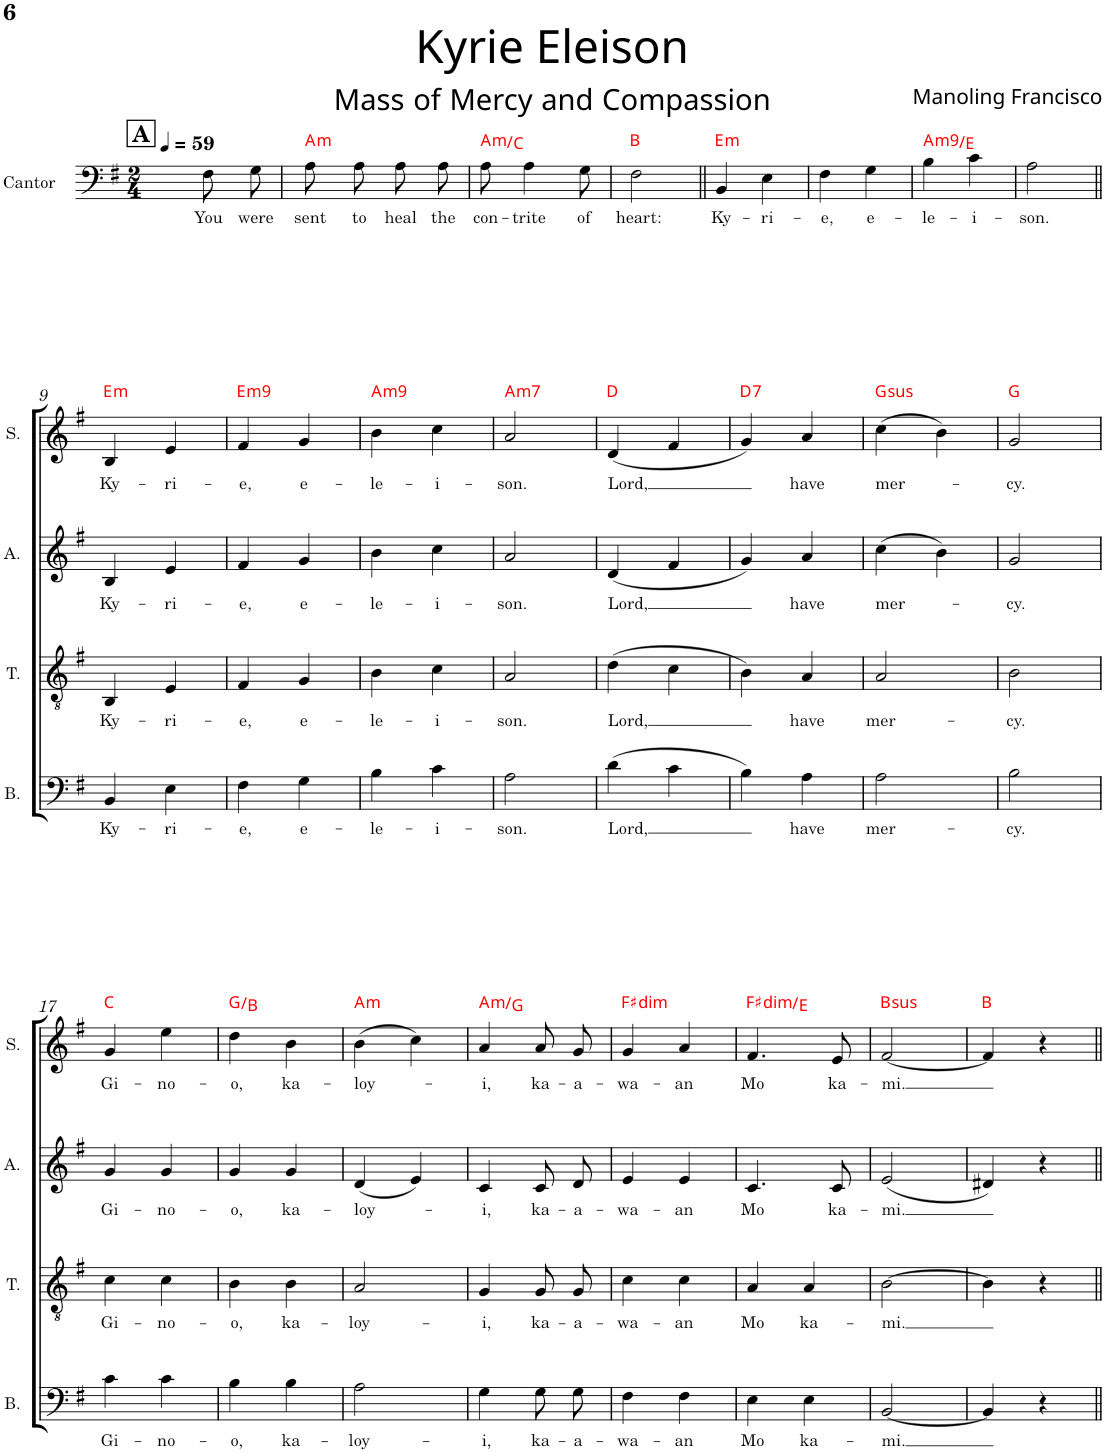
**kern	**text	**kern	**text	**kern	**text	**kern	**text	**harte	**kern	**text	**harte
*part2	*part2	*part2	*part2	*part2	*part2	*part2	*part2	*part2	*part1	*part1	*part1
*staff5	*staff5	*staff4	*staff4	*staff3	*staff3	*staff2	*staff2	*	*staff1	*staff1	*
*I"Soprano	*	*	*	*	*	*	*	*	*I"Cantor	*	*
*I'S.	*	*	*	*	*	*	*	*	*I'C.	*	*
!!LO:PB:g=z
*stria5	*	*stria5	*	*stria5	*	*stria5	*	*	*	*	*
*clefF4	*	*clefGv2	*	*clefG2	*	*clefG2	*	*	*clefF4	*	*
*k[f#]	*	*k[f#]	*	*k[f#]	*	*k[f#]	*	*	*k[f#]	*	*
*M2/4	*	*M2/4	*	*M2/4	*	*M2/4	*	*	*M2/4	*	*
*MM59	*	*MM59	*	*MM59	*	*MM59	*	*	*MM59	*	*
!!LO:REH:place=s1:a:B:cj:fs=14:t=A
!!LO:REH:place=s2:a:B:cj:fs=14:t=A
=1	=1	=1	=1	=1	=1	=1	=1	=1	=1	=1	=1
2r	.	2r	.	2r	.	2r	.	.	4ryy	.	.
!	!	!	!	!	!	!	!	!	!	!LO:LY:b	!
.	.	.	.	.	.	.	.	.	8F#\L	You	.
!	!	!	!	!	!	!	!	!	!	!LO:LY:b	!
.	.	.	.	.	.	.	.	.	8G\J	were	.
=2	=2	=2	=2	=2	=2	=2	=2	=2	=2	=2	=2
!	!	!	!	!	!	!	!	!	!	!LO:LY:b	!LO:H:kt=m
2r	.	2r	.	2r	.	2r	.	.	8A\L	sent	A:min
!	!	!	!	!	!	!	!	!	!	!LO:LY:b	!
.	.	.	.	.	.	.	.	.	8A\J	to	.
!	!	!	!	!	!	!	!	!	!	!LO:LY:b	!
.	.	.	.	.	.	.	.	.	8A\L	heal	.
!	!	!	!	!	!	!	!	!	!	!LO:LY:b	!
.	.	.	.	.	.	.	.	.	8A\J	the	.
=3	=3	=3	=3	=3	=3	=3	=3	=3	=3	=3	=3
!	!	!	!	!	!	!	!	!	!	!LO:LY:b	!LO:H:kt=m
2r	.	2r	.	2r	.	2r	.	.	8A\	con-	A:min/b3
!	!	!	!	!	!	!	!	!	!	!LO:LY:b	!
.	.	.	.	.	.	.	.	.	4A\	-trite	.
!	!	!	!	!	!	!	!	!	!	!LO:LY:b	!
.	.	.	.	.	.	.	.	.	8G\	of	.
=4	=4	=4	=4	=4	=4	=4	=4	=4	=4	=4	=4
!	!	!	!	!	!	!	!	!	!	!LO:LY:b	!
2r	.	2r	.	2r	.	2r	.	.	2F#\	heart:	B:maj
=5||	=5||	=5||	=5||	=5||	=5||	=5||	=5||	=5||	=5||	=5||	=5||
!	!	!	!	!	!	!	!	!	!	!LO:LY:b	!LO:H:kt=m
2r	.	2r	.	2r	.	2r	.	.	4BB/	Ky-	E:min
!	!	!	!	!	!	!	!	!	!	!LO:LY:b	!
.	.	.	.	.	.	.	.	.	4E\	-ri-	.
=6	=6	=6	=6	=6	=6	=6	=6	=6	=6	=6	=6
!	!	!	!	!	!	!	!	!	!	!LO:LY:b	!
2r	.	2r	.	2r	.	2r	.	.	4F#\	-e,	.
!	!	!	!	!	!	!	!	!	!	!LO:LY:b	!
.	.	.	.	.	.	.	.	.	4G\	e-	.
=7	=7	=7	=7	=7	=7	=7	=7	=7	=7	=7	=7
!	!	!	!	!	!	!	!	!	!	!LO:LY:b	!LO:H:kt=m9
2r	.	2r	.	2r	.	2r	.	.	4B\	-le-	A:min9/5
!	!	!	!	!	!	!	!	!	!	!LO:LY:b	!
.	.	.	.	.	.	.	.	.	4c\	-i-	.
=8	=8	=8	=8	=8	=8	=8	=8	=8	=8	=8	=8
!	!	!	!	!	!	!	!	!	!	!LO:LY:b	!
2r	.	2r	.	2r	.	2r	.	.	2A\	-son.	.
!!LO:LB:g=z
=9||	=9||	=9||	=9||	=9||	=9||	=9||	=9||	=9||	=9||	=9||	=9||
!	!LO:LY:b	!	!LO:LY:b	!	!LO:LY:b	!	!LO:LY:b	!LO:H:kt=m	!	!	!
4BB/	Ky-	4BB/	Ky-	4B/	Ky-	4B/	Ky-	E:min	2r	.	.
!	!LO:LY:b	!	!LO:LY:b	!	!LO:LY:b	!	!LO:LY:b	!	!	!	!
4E\	-ri-	4E/	-ri-	4e/	-ri-	4e/	-ri-	.	.	.	.
=10	=10	=10	=10	=10	=10	=10	=10	=10	=10	=10	=10
!	!LO:LY:b	!	!LO:LY:b	!	!LO:LY:b	!	!LO:LY:b	!LO:H:kt=m9	!	!	!
4F#\	-e,	4F#/	-e,	4f#/	-e,	4f#/	-e,	E:min9	2r	.	.
!	!LO:LY:b	!	!LO:LY:b	!	!LO:LY:b	!	!LO:LY:b	!	!	!	!
4G\	e-	4G/	e-	4g/	e-	4g/	e-	.	.	.	.
=11	=11	=11	=11	=11	=11	=11	=11	=11	=11	=11	=11
!	!LO:LY:b	!	!LO:LY:b	!	!LO:LY:b	!	!LO:LY:b	!LO:H:kt=m9	!	!	!
4B\	-le-	4B\	-le-	4b\	-le-	4b\	-le-	A:min9	2r	.	.
!	!LO:LY:b	!	!LO:LY:b	!	!LO:LY:b	!	!LO:LY:b	!	!	!	!
4c\	-i-	4c\	-i-	4cc\	-i-	4cc\	-i-	.	.	.	.
=12	=12	=12	=12	=12	=12	=12	=12	=12	=12	=12	=12
!	!LO:LY:b	!	!LO:LY:b	!	!LO:LY:b	!	!LO:LY:b	!LO:H:kt=m7	!	!	!
2A\	-son.	2A/	-son.	2a/	-son.	2a/	-son.	A:min7	2r	.	.
=13	=13	=13	=13	=13	=13	=13	=13	=13	=13	=13	=13
!	!LO:LY:b	!	!LO:LY:b	!	!LO:LY:b	!	!LO:LY:b	!	!	!	!
(4d\	Lord,	(4d\	Lord,	(4d/	Lord,	(4d/	Lord,	D:maj	2r	.	.
4c\	.	4c\	.	4f#/	.	4f#/	.	.	.	.	.
=14	=14	=14	=14	=14	=14	=14	=14	=14	=14	=14	=14
!	!	!	!	!	!	!	!	!LO:H:kt=7	!	!	!
4B\)	.	4B\)	.	4g/)	.	4g/)	.	D:7	2r	.	.
!	!LO:LY:b	!	!LO:LY:b	!	!LO:LY:b	!	!LO:LY:b	!	!	!	!
4A\	have	4A/	have	4a/	have	4a/	have	.	.	.	.
=15	=15	=15	=15	=15	=15	=15	=15	=15	=15	=15	=15
!	!LO:LY:b	!	!LO:LY:b	!	!LO:LY:b	!	!LO:LY:b	!LO:H:kt=sus	!	!	!
2A\	mer-	2A/	mer-	(4cc\	mer-	(4cc\	mer-	G:sus4	2r	.	.
.	.	.	.	4b\)	.	4b\)	.	.	.	.	.
=16	=16	=16	=16	=16	=16	=16	=16	=16	=16	=16	=16
!	!LO:LY:b	!	!LO:LY:b	!	!LO:LY:b	!	!LO:LY:b	!	!	!	!
2B\	-cy.	2B\	-cy.	2g/	-cy.	2g/	-cy.	G:maj	2r	.	.
!!LO:LB:g=z
=17	=17	=17	=17	=17	=17	=17	=17	=17	=17	=17	=17
!	!LO:LY:b	!	!LO:LY:b	!	!LO:LY:b	!	!LO:LY:b	!	!	!	!
4c\	Gi-	4c\	Gi-	4g/	Gi-	4g/	Gi-	C:maj	2r	.	.
!	!LO:LY:b	!	!LO:LY:b	!	!LO:LY:b	!	!LO:LY:b	!	!	!	!
4c\	-no-	4c\	-no-	4g/	-no-	4ee\	-no-	.	.	.	.
=18	=18	=18	=18	=18	=18	=18	=18	=18	=18	=18	=18
!	!LO:LY:b	!	!LO:LY:b	!	!LO:LY:b	!	!LO:LY:b	!	!	!	!
4B\	-o,	4B\	-o,	4g/	-o,	4dd\	-o,	G:maj/3	2r	.	.
!	!LO:LY:b	!	!LO:LY:b	!	!LO:LY:b	!	!LO:LY:b	!	!	!	!
4B\	ka-	4B\	ka-	4g/	ka-	4b\	ka-	.	.	.	.
=19	=19	=19	=19	=19	=19	=19	=19	=19	=19	=19	=19
!	!LO:LY:b	!	!LO:LY:b	!	!LO:LY:b	!	!LO:LY:b	!LO:H:kt=m	!	!	!
2A\	-loy-	2A/	-loy-	(4d/	-loy-	(4b\	-loy-	A:min	2r	.	.
.	.	.	.	4e/)	.	4cc\)	.	.	.	.	.
=20	=20	=20	=20	=20	=20	=20	=20	=20	=20	=20	=20
!	!LO:LY:b	!	!LO:LY:b	!	!LO:LY:b	!	!LO:LY:b	!LO:H:kt=m	!	!	!
4G\	-i,	4G/	-i,	4c/	-i,	4a/	-i,	A:min/b7	2r	.	.
!	!LO:LY:b	!	!LO:LY:b	!	!LO:LY:b	!	!LO:LY:b	!	!	!	!
8G\L	ka-	8G/L	ka-	8c/L	ka-	8a/L	ka-	.	.	.	.
!	!LO:LY:b	!	!LO:LY:b	!	!LO:LY:b	!	!LO:LY:b	!	!	!	!
8G\J	-a-	8G/J	-a-	8d/J	-a-	8g/J	-a-	.	.	.	.
=21	=21	=21	=21	=21	=21	=21	=21	=21	=21	=21	=21
!	!LO:LY:b	!	!LO:LY:b	!	!LO:LY:b	!	!LO:LY:b	!LO:H:kt=dim	!	!	!
4F#\	-wa-	4c\	-wa-	4e/	-wa-	4g/	-wa-	F#:dim	2r	.	.
!	!LO:LY:b	!	!LO:LY:b	!	!LO:LY:b	!	!LO:LY:b	!	!	!	!
4F#\	-an	4c\	-an	4e/	-an	4a/	-an	.	.	.	.
=22	=22	=22	=22	=22	=22	=22	=22	=22	=22	=22	=22
!	!LO:LY:b	!	!LO:LY:b	!	!LO:LY:b	!	!LO:LY:b	!LO:H:kt=dim	!	!	!
4E\	Mo	4A/	Mo	4.c/	Mo	4.f#/	Mo	F#:dim/b7	2r	.	.
!	!LO:LY:b	!	!LO:LY:b	!	!	!	!	!	!	!	!
4E\	ka-	4A/	ka-	.	.	.	.	.	.	.	.
!	!	!	!	!	!LO:LY:b	!	!LO:LY:b	!	!	!	!
.	.	.	.	8c/	ka-	8e/	ka-	.	.	.	.
=23	=23	=23	=23	=23	=23	=23	=23	=23	=23	=23	=23
!	!LO:LY:b	!	!LO:LY:b	!	!LO:LY:b	!	!LO:LY:b	!LO:H:kt=sus	!	!	!
[2BB/	-mi.	[2B\	-mi.	(2e/	-mi.	[2f#/	-mi.	B:sus4	2r	.	.
=24	=24	=24	=24	=24	=24	=24	=24	=24	=24	=24	=24
4BB/]	.	4B\]	.	4d#X/)	.	4f#/]	.	B:maj	2r	.	.
4r	.	4r	.	4r	.	4r	.	.	.	.	.
=||	=||	=||	=||	=||	=||	=||	=||	=||	=||	=||	=||
*-	*-	*-	*-	*-	*-	*-	*-	*-	*-	*-	*-
